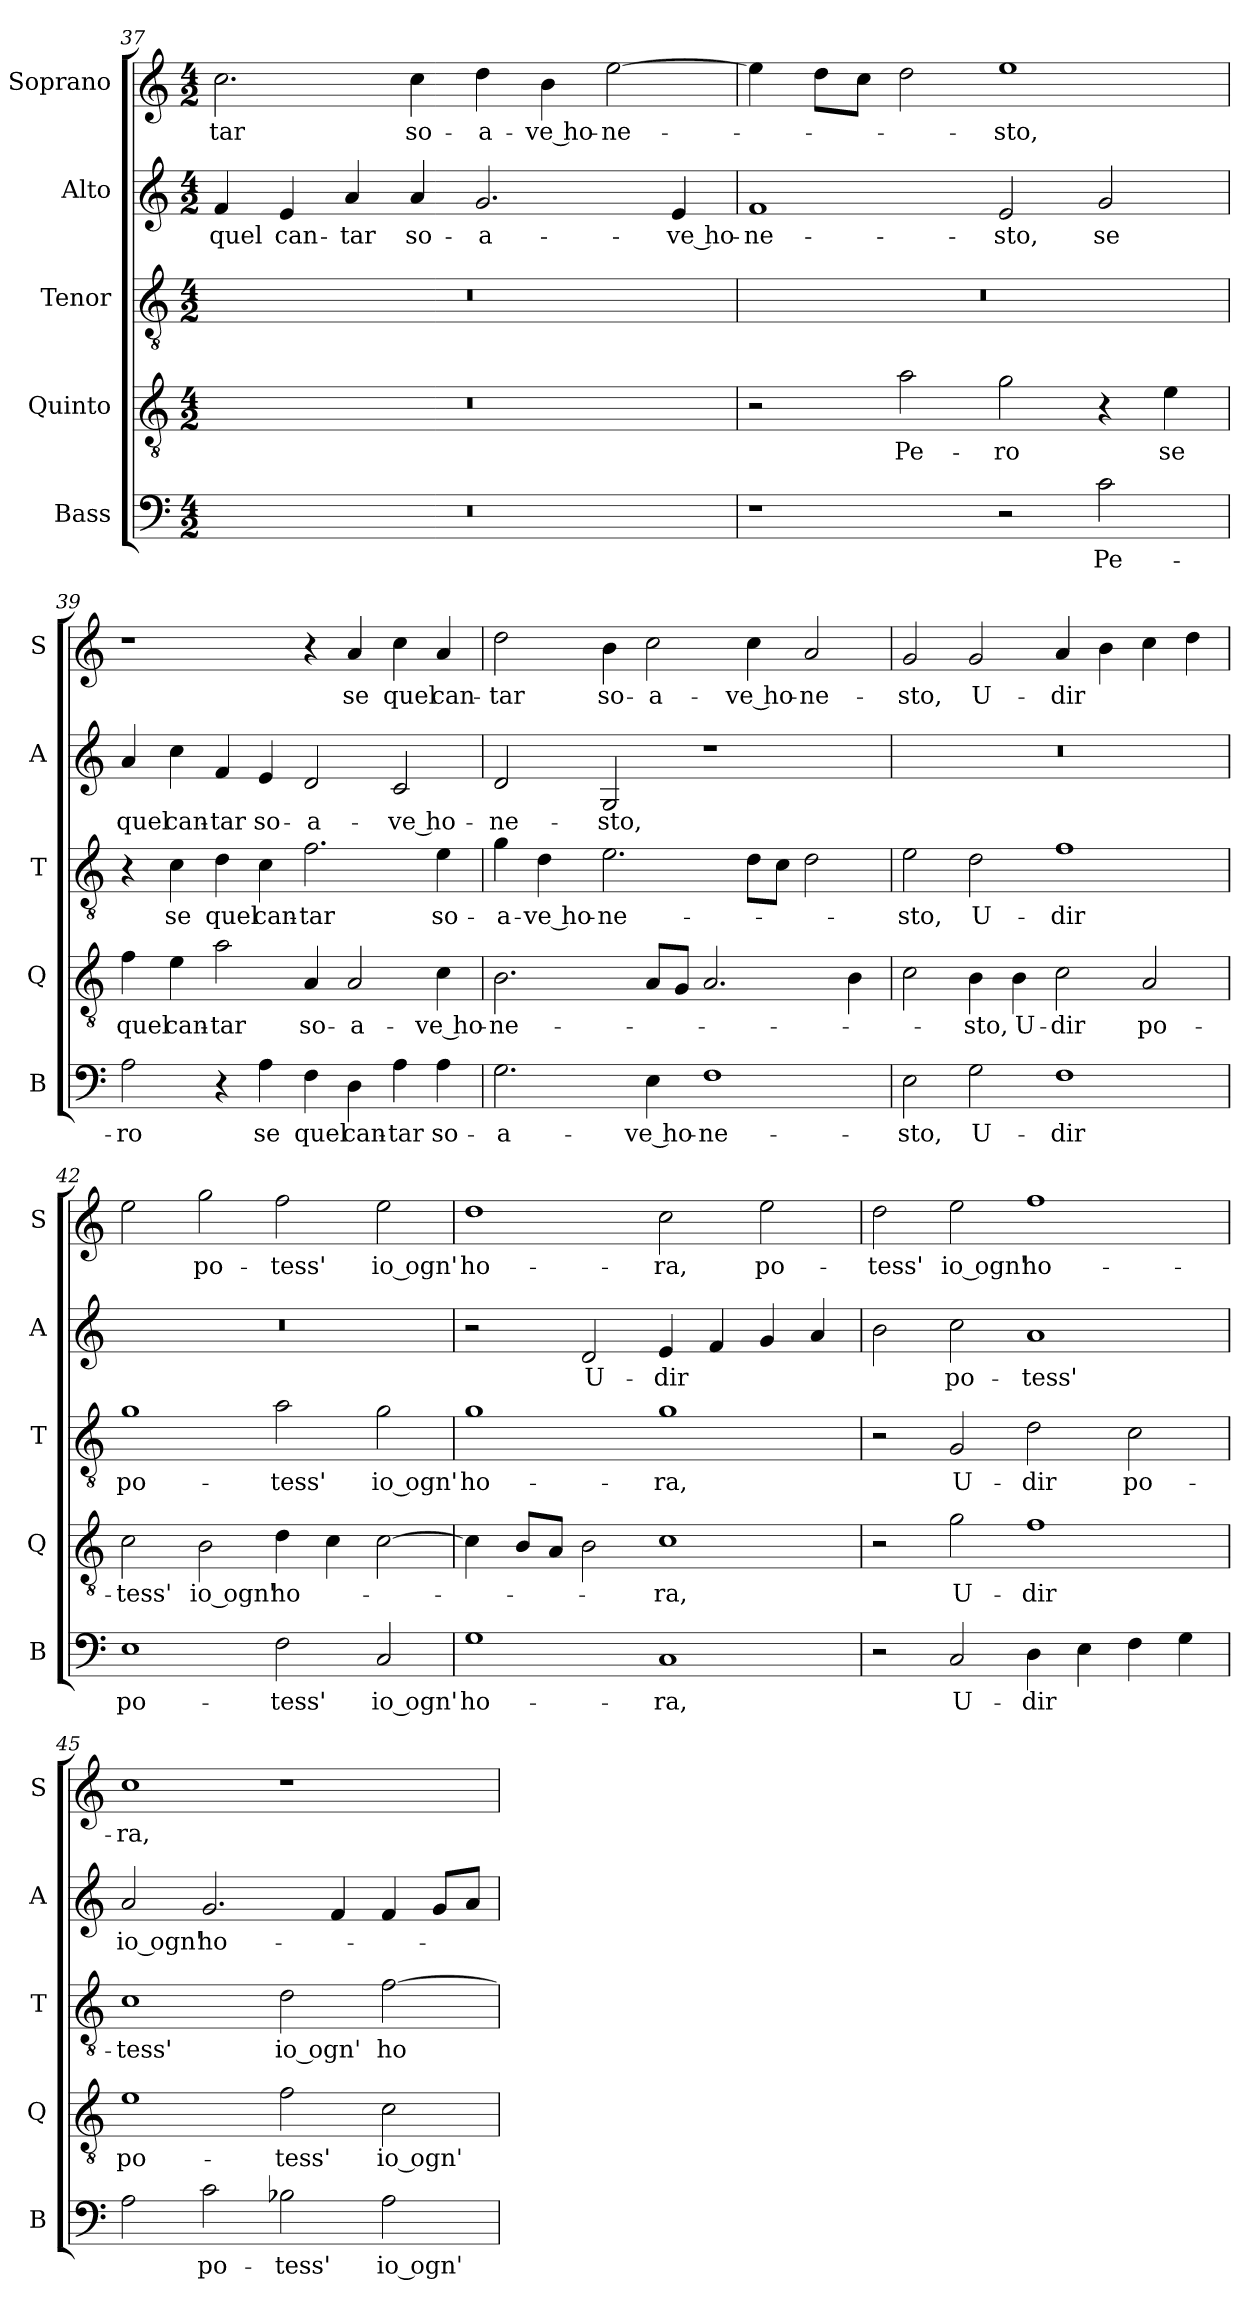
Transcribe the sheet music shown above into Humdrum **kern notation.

**kern	**text	**kern	**text	**kern	**text	**kern	**text	**kern	**text
*part5	*part5	*part4	*part4	*part3	*part3	*part2	*part2	*part1	*part1
*staff5	*staff5	*staff4	*staff4	*staff3	*staff3	*staff2	*staff2	*staff1	*staff1
*I"Bass	*	*I"Quinto	*	*I"Tenor	*	*I"Alto	*	*I"Soprano	*
*I'B	*	*I'Q	*	*I'T	*	*I'A	*	*I'S	*
*clefF4	*	*clefGv2	*	*clefGv2	*	*clefG2	*	*clefG2	*
*k[]	*	*k[]	*	*k[]	*	*k[]	*	*k[]	*
*C:	*	*C:	*	*C:	*	*C:	*	*C:	*
*M4/2	*	*M4/2	*	*M4/2	*	*M4/2	*	*M4/2	*
=37	=37	=37	=37	=37	=37	=37	=37	=37	=37
!	!	!	!	!	!	!	!LO:LY:b	!	!LO:LY:b
0r	.	0r	.	0r	.	4f/	quel	2.cc\	-tar
!	!	!	!	!	!	!	!LO:LY:b	!	!
.	.	.	.	.	.	4e/	can-	.	.
!	!	!	!	!	!	!	!LO:LY:b	!	!
.	.	.	.	.	.	4a/	-tar	.	.
!	!	!	!	!	!	!	!LO:LY:b	!	!LO:LY:b
.	.	.	.	.	.	4a/	so-	4cc\	so-
!	!	!	!	!	!	!	!LO:LY:b	!	!LO:LY:b
.	.	.	.	.	.	2.g/	-a-	4dd\	-a-
!	!	!	!	!	!	!	!	!	!LO:LY:b
.	.	.	.	.	.	.	.	4b\	-ve ho-
!	!	!	!	!	!	!	!	!	!LO:LY:b
.	.	.	.	.	.	.	.	[2ee\	-ne-
!	!	!	!	!	!	!	!LO:LY:b	!	!
.	.	.	.	.	.	4e/	-ve ho-	.	.
=38	=38	=38	=38	=38	=38	=38	=38	=38	=38
!	!	!	!	!	!	!	!LO:LY:b	!	!
1r	.	2r	.	0r	.	1f	-ne-	4ee\]	.
.	.	.	.	.	.	.	.	8dd\L	.
.	.	.	.	.	.	.	.	8cc\J	.
!	!	!	!LO:LY:b	!	!	!	!	!	!
.	.	2a\	Pe-	.	.	.	.	2dd\	.
!	!	!	!LO:LY:b	!	!	!	!LO:LY:b	!	!LO:LY:b
2r	.	2g\	-ro	.	.	2e/	-sto,	1ee	-sto,
!	!LO:LY:b	!	!	!	!	!	!LO:LY:b	!	!
2c\	Pe-	4r	.	.	.	2g/	se	.	.
!	!	!	!LO:LY:b	!	!	!	!	!	!
.	.	4e\	se	.	.	.	.	.	.
!!LO:LB:g=z
=39	=39	=39	=39	=39	=39	=39	=39	=39	=39
!	!LO:LY:b	!	!LO:LY:b	!	!	!	!LO:LY:b	!	!
2A\	-ro	4f\	quel	4r	.	4a/	quel	1r	.
!	!	!	!LO:LY:b	!	!LO:LY:b	!	!LO:LY:b	!	!
.	.	4e\	can-	4c\	se	4cc\	can-	.	.
!	!	!	!LO:LY:b	!	!LO:LY:b	!	!LO:LY:b	!	!
4r	.	2a\	-tar	4d\	quel	4f/	-tar	.	.
!	!LO:LY:b	!	!	!	!LO:LY:b	!	!LO:LY:b	!	!
4A\	se	.	.	4c\	can-	4e/	so-	.	.
!	!LO:LY:b	!	!LO:LY:b	!	!LO:LY:b	!	!LO:LY:b	!	!
4F\	quel	4A/	so-	2.f\	-tar	2d/	-a-	4r	.
!	!LO:LY:b	!	!LO:LY:b	!	!	!	!	!	!LO:LY:b
4D\	can-	2A/	-a-	.	.	.	.	4a/	se
!	!LO:LY:b	!	!	!	!	!	!LO:LY:b	!	!LO:LY:b
4A\	-tar	.	.	.	.	2c/	-ve ho-	4cc\	quel
!	!LO:LY:b	!	!LO:LY:b	!	!LO:LY:b	!	!	!	!LO:LY:b
4A\	so-	4c\	-ve ho-	4e\	so-	.	.	4a/	can-
=40	=40	=40	=40	=40	=40	=40	=40	=40	=40
!	!LO:LY:b	!	!LO:LY:b	!	!LO:LY:b	!	!LO:LY:b	!	!LO:LY:b
2.G\	-a-	2.B\	-ne-	4g\	-a-	2d/	-ne-	2dd\	-tar
!	!	!	!	!	!LO:LY:b	!	!	!	!
.	.	.	.	4d\	-ve ho-	.	.	.	.
!	!	!	!	!	!LO:LY:b	!	!LO:LY:b	!	!LO:LY:b
.	.	.	.	2.e\	-ne-	2G/	-sto,	4b\	so-
!	!LO:LY:b	!	!	!	!	!	!	!	!LO:LY:b
4E\	-ve ho-	8A/L	.	.	.	.	.	2cc\	-a-
.	.	8G/J	.	.	.	.	.	.	.
!	!LO:LY:b	!	!	!	!	!	!	!	!
1F	-ne-	2.A/	.	.	.	1r	.	.	.
!	!	!	!	!	!	!	!	!	!LO:LY:b
.	.	.	.	8d\L	.	.	.	4cc\	-ve ho-
.	.	.	.	8c\J	.	.	.	.	.
!	!	!	!	!	!	!	!	!	!LO:LY:b
.	.	.	.	2d\	.	.	.	2a/	-ne-
.	.	4B\	.	.	.	.	.	.	.
=41	=41	=41	=41	=41	=41	=41	=41	=41	=41
!	!LO:LY:b	!	!	!	!LO:LY:b	!	!	!	!LO:LY:b
2E\	-sto,	2c\	.	2e\	-sto,	0r	.	2g/	-sto,
!	!LO:LY:b	!	!LO:LY:b	!	!LO:LY:b	!	!	!	!LO:LY:b
2G\	U-	4B\	-sto,	2d\	U-	.	.	2g/	U-
!	!	!	!LO:LY:b	!	!	!	!	!	!
.	.	4B\	U-	.	.	.	.	.	.
!	!LO:LY:b	!	!LO:LY:b	!	!LO:LY:b	!	!	!	!LO:LY:b
1F	-dir	2c\	-dir	1f	-dir	.	.	4a/	-dir
.	.	.	.	.	.	.	.	4b\	.
!	!	!	!LO:LY:b	!	!	!	!	!	!
.	.	2A/	po-	.	.	.	.	4cc\	.
.	.	.	.	.	.	.	.	4dd\	.
!!LO:LB:g=z
=42	=42	=42	=42	=42	=42	=42	=42	=42	=42
!	!LO:LY:b	!	!LO:LY:b	!	!LO:LY:b	!	!	!	!
1E	po-	2c\	-tess'	1g	po-	0r	.	2ee\	.
!	!	!	!LO:LY:b	!	!	!	!	!	!LO:LY:b
.	.	2B\	io ogn'	.	.	.	.	2gg\	po-
!	!LO:LY:b	!	!LO:LY:b	!	!LO:LY:b	!	!	!	!LO:LY:b
2F\	-tess'	4d\	ho-	2a\	-tess'	.	.	2ff\	-tess'
.	.	4c\	.	.	.	.	.	.	.
!	!LO:LY:b	!	!	!	!LO:LY:b	!	!	!	!LO:LY:b
2C/	io ogn'	[2c\	.	2g\	io ogn'	.	.	2ee\	io ogn'
=43	=43	=43	=43	=43	=43	=43	=43	=43	=43
!	!LO:LY:b	!	!	!	!LO:LY:b	!	!	!	!LO:LY:b
1G	ho-	4c\]	.	1g	ho-	2r	.	1dd	ho-
.	.	8B/L	.	.	.	.	.	.	.
.	.	8A/J	.	.	.	.	.	.	.
!	!	!	!	!	!	!	!LO:LY:b	!	!
.	.	2B\	.	.	.	2d/	U-	.	.
!	!LO:LY:b	!	!LO:LY:b	!	!LO:LY:b	!	!LO:LY:b	!	!LO:LY:b
1C	-ra,	1c	-ra,	1g	-ra,	4e/	-dir	2cc\	-ra,
.	.	.	.	.	.	4f/	.	.	.
!	!	!	!	!	!	!	!	!	!LO:LY:b
.	.	.	.	.	.	4g/	.	2ee\	po-
.	.	.	.	.	.	4a/	.	.	.
=44	=44	=44	=44	=44	=44	=44	=44	=44	=44
!	!	!	!	!	!	!	!	!	!LO:LY:b
2r	.	2r	.	2r	.	2b\	.	2dd\	-tess'
!	!LO:LY:b	!	!LO:LY:b	!	!LO:LY:b	!	!LO:LY:b	!	!LO:LY:b
2C/	U-	2g\	U-	2G/	U-	2cc\	po-	2ee\	io ogn'
!	!LO:LY:b	!	!LO:LY:b	!	!LO:LY:b	!	!LO:LY:b	!	!LO:LY:b
4D\	-dir	1f	-dir	2d\	-dir	1a	-tess'	1ff	ho-
4E\	.	.	.	.	.	.	.	.	.
!	!	!	!	!	!LO:LY:b	!	!	!	!
4F\	.	.	.	2c\	po-	.	.	.	.
4G\	.	.	.	.	.	.	.	.	.
=45	=45	=45	=45	=45	=45	=45	=45	=45	=45
!	!	!	!LO:LY:b	!	!LO:LY:b	!	!LO:LY:b	!	!LO:LY:b
2A\	.	1e	po-	1c	-tess'	2a/	io ogn'	1cc	-ra,
!	!LO:LY:b	!	!	!	!	!	!LO:LY:b	!	!
2c\	po-	.	.	.	.	2.g/	ho-	.	.
!	!LO:LY:b	!	!LO:LY:b	!	!LO:LY:b	!	!	!	!
2B-X\	-tess'	2f\	-tess'	2d\	io ogn'	.	.	1r	.
.	.	.	.	.	.	4f/	.	.	.
!	!LO:LY:b	!	!LO:LY:b	!	!LO:LY:b	!	!	!	!
2A\	io ogn'	2c\	io ogn'	[2f\	ho-	4f/	.	.	.
.	.	.	.	.	.	8g/L	.	.	.
.	.	.	.	.	.	8a/J	.	.	.
=	=	=	=	=	=	=	=	=	=
*-	*-	*-	*-	*-	*-	*-	*-	*-	*-
